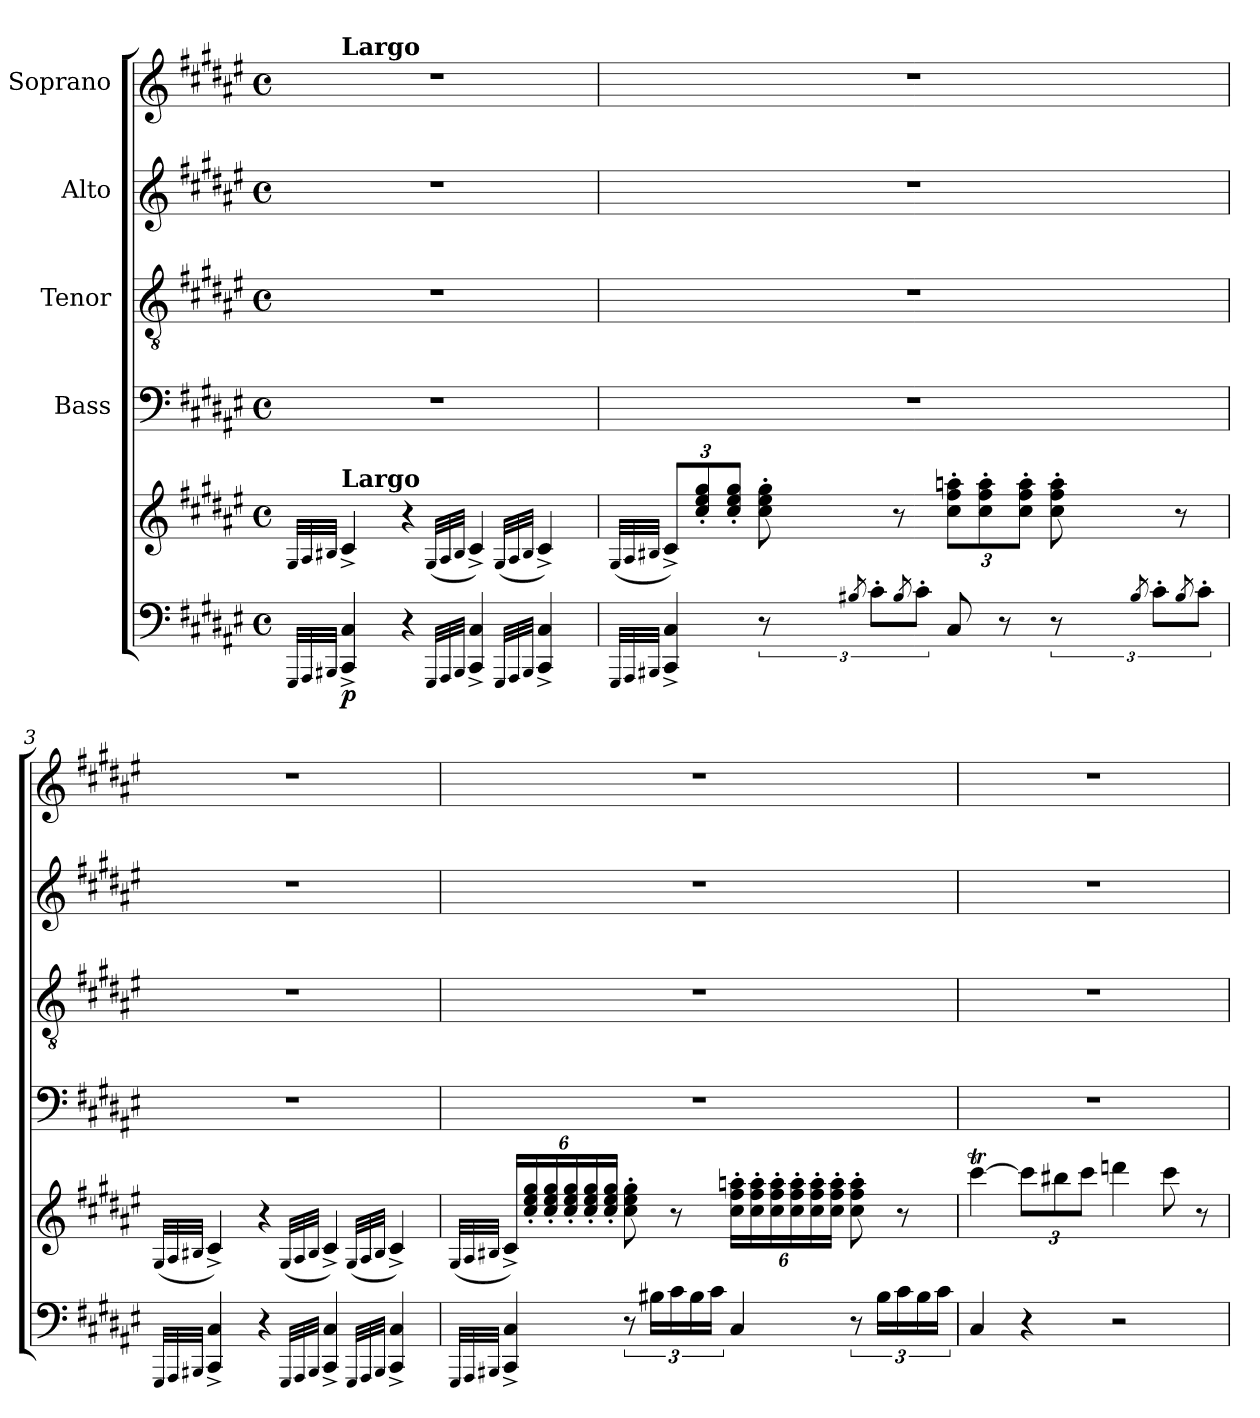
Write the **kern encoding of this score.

**kern	**kern	**dynam	**kern	**kern	**kern	**kern
*part5	*part5	*part5	*part4	*part3	*part2	*part1
*staff6	*staff5	*staff5/6	*staff4	*staff3	*staff2	*staff1
*	*	*	*I"Bass	*I"Tenor	*I"Alto	*I"Soprano
*clefF4	*clefG2	*	*clefF4	*clefGv2	*clefG2	*clefG2
*	*	*	*ITrd1c2	*ITrd1c2	*ITrd1c2	*ITrd1c2
*k[f#c#g#d#a#e#]	*k[f#c#g#d#a#e#]	*	*k[f#c#g#d#a#e#]	*k[f#c#g#d#a#e#]	*k[f#c#g#d#a#e#]	*k[f#c#g#d#a#e#]
*F#:	*F#:	*	*F#:	*F#:	*F#:	*F#:
*M4/4	*M4/4	*	*M4/4	*M4/4	*M4/4	*M4/4
*met(c)	*met(c)	*	*met(c)	*met(c)	*met(c)	*met(c)
*MM60	*MM60	*	*MM60	*MM60	*MM60	*MM60
=1	=1	=1	=1	=1	=1	=1
32qGGG#/LLL	32qG#/LLL	.	.	.	.	.
32qAAA#/	32qA#/	.	.	.	.	.
32qBBB#X/JJJ	32qB#X/JJJ	.	.	.	.	.
!	!	!	!	!	!	!LO:TX:a:B:t=Largo
!	!LO:TX:a:B:t=Largo	!	!	!	!	!
!	!	!LO:DY:b=2	!	!	!	!
4CC#/^ 4C#/^	4c#^/	p	1r	1r	1r	1r
4r	4r	.	.	.	.	.
32qGGG#/LLL	(<32qG#/LLL	.	.	.	.	.
32qAAA#/	32qA#/	.	.	.	.	.
32qBBB#/JJJ	32qB#/JJJ	.	.	.	.	.
4CC#/^ 4C#/^	4c#^/)	.	.	.	.	.
32qGGG#/LLL	(<32qG#/LLL	.	.	.	.	.
32qAAA#/	32qA#/	.	.	.	.	.
32qBBB#/JJJ	32qB#/JJJ	.	.	.	.	.
4CC#/^ 4C#/^	4c#^/)	.	.	.	.	.
=2	=2	=2	=2	=2	=2	=2
32qGGG#/LLL	(<32qG#/LLL	.	.	.	.	.
32qAAA#/	32qA#/	.	.	.	.	.
32qBBB#X/JJJ	32qB#X/JJJ	.	.	.	.	.
*	*Xbrackettup	*	*	*	*	*
4CC#/^ 4C#/^	12c#^/L)	.	1r	1r	1r	1r
.	12cc#/' 12ee#/' 12gg#/'	.	.	.	.	.
.	12cc#/' 12ee#/' 12gg#/'J	.	.	.	.	.
12r	8cc#\' 8ee#\' 8gg#\'	.	.	.	.	.
8qB#X/	.	.	.	.	.	.
12c#'\L	.	.	.	.	.	.
.	8r	.	.	.	.	.
8qB#/	.	.	.	.	.	.
12c#'\J	.	.	.	.	.	.
8C#/	12cc#\' 12ff#\' 12aan\'L	.	.	.	.	.
.	12cc#\' 12ff#\' 12aa\'	.	.	.	.	.
8r	.	.	.	.	.	.
.	12cc#\' 12ff#\' 12aa\'J	.	.	.	.	.
12r	8cc#\' 8ff#\' 8aa\'	.	.	.	.	.
8qB#/	.	.	.	.	.	.
12c#'\L	.	.	.	.	.	.
.	8r	.	.	.	.	.
8qB#/	.	.	.	.	.	.
12c#'\J	.	.	.	.	.	.
!!LO:PB:g=z
=3	=3	=3	=3	=3	=3	=3
32qGGG#/LLL	(<32qG#/LLL	.	.	.	.	.
32qAAA#/	32qA#/	.	.	.	.	.
32qBBB#X/JJJ	32qB#X/JJJ	.	.	.	.	.
4CC#/^ 4C#/^	4c#^/)	.	1r	1r	1r	1r
4r	4r	.	.	.	.	.
32qGGG#/LLL	(<32qG#/LLL	.	.	.	.	.
32qAAA#/	32qA#/	.	.	.	.	.
32qBBB#/JJJ	32qB#/JJJ	.	.	.	.	.
4CC#/^ 4C#/^	4c#^/)	.	.	.	.	.
32qGGG#/LLL	(<32qG#/LLL	.	.	.	.	.
32qAAA#/	32qA#/	.	.	.	.	.
32qBBB#/JJJ	32qB#/JJJ	.	.	.	.	.
4CC#/^ 4C#/^	4c#^/)	.	.	.	.	.
!!LO:LB:g=z
=4	=4	=4	=4	=4	=4	=4
32qGGG#/LLL	(<32qG#/LLL	.	.	.	.	.
32qAAA#/	32qA#/	.	.	.	.	.
32qBBB#X/JJJ	32qB#X/JJJ	.	.	.	.	.
4CC#/^ 4C#/^	24c#^/LL)	.	1r	1r	1r	1r
.	24cc#/' 24ee#/' 24gg#/'	.	.	.	.	.
.	24cc#/' 24ee#/' 24gg#/'	.	.	.	.	.
.	24cc#/' 24ee#/' 24gg#/'	.	.	.	.	.
.	24cc#/' 24ee#/' 24gg#/'	.	.	.	.	.
.	24cc#/' 24ee#/' 24gg#/'JJ	.	.	.	.	.
12r	8cc#\' 8ee#\' 8gg#\'	.	.	.	.	.
24B#X\LL	.	.	.	.	.	.
24c#\	8r	.	.	.	.	.
24B#\	.	.	.	.	.	.
24c#\JJ	.	.	.	.	.	.
4C#/	24cc#\' 24ff#\' 24aan\'LL	.	.	.	.	.
.	24cc#\' 24ff#\' 24aa\'	.	.	.	.	.
.	24cc#\' 24ff#\' 24aa\'	.	.	.	.	.
.	24cc#\' 24ff#\' 24aa\'	.	.	.	.	.
.	24cc#\' 24ff#\' 24aa\'	.	.	.	.	.
.	24cc#\' 24ff#\' 24aa\'JJ	.	.	.	.	.
12r	8cc#\' 8ff#\' 8aa\'	.	.	.	.	.
24B#\LL	.	.	.	.	.	.
24c#\	8r	.	.	.	.	.
24B#\	.	.	.	.	.	.
24c#\JJ	.	.	.	.	.	.
=5	=5	=5	=5	=5	=5	=5
4C#/	[4ccc#T\	.	1r	1r	1r	1r
4r	12ccc#\L]	.	.	.	.	.
.	12bb#X\	.	.	.	.	.
.	12ccc#\J	.	.	.	.	.
2r	4dddn\	.	.	.	.	.
.	8ccc#\	.	.	.	.	.
.	8r	.	.	.	.	.
=	=	=	=	=	=	=
*-	*-	*-	*-	*-	*-	*-
